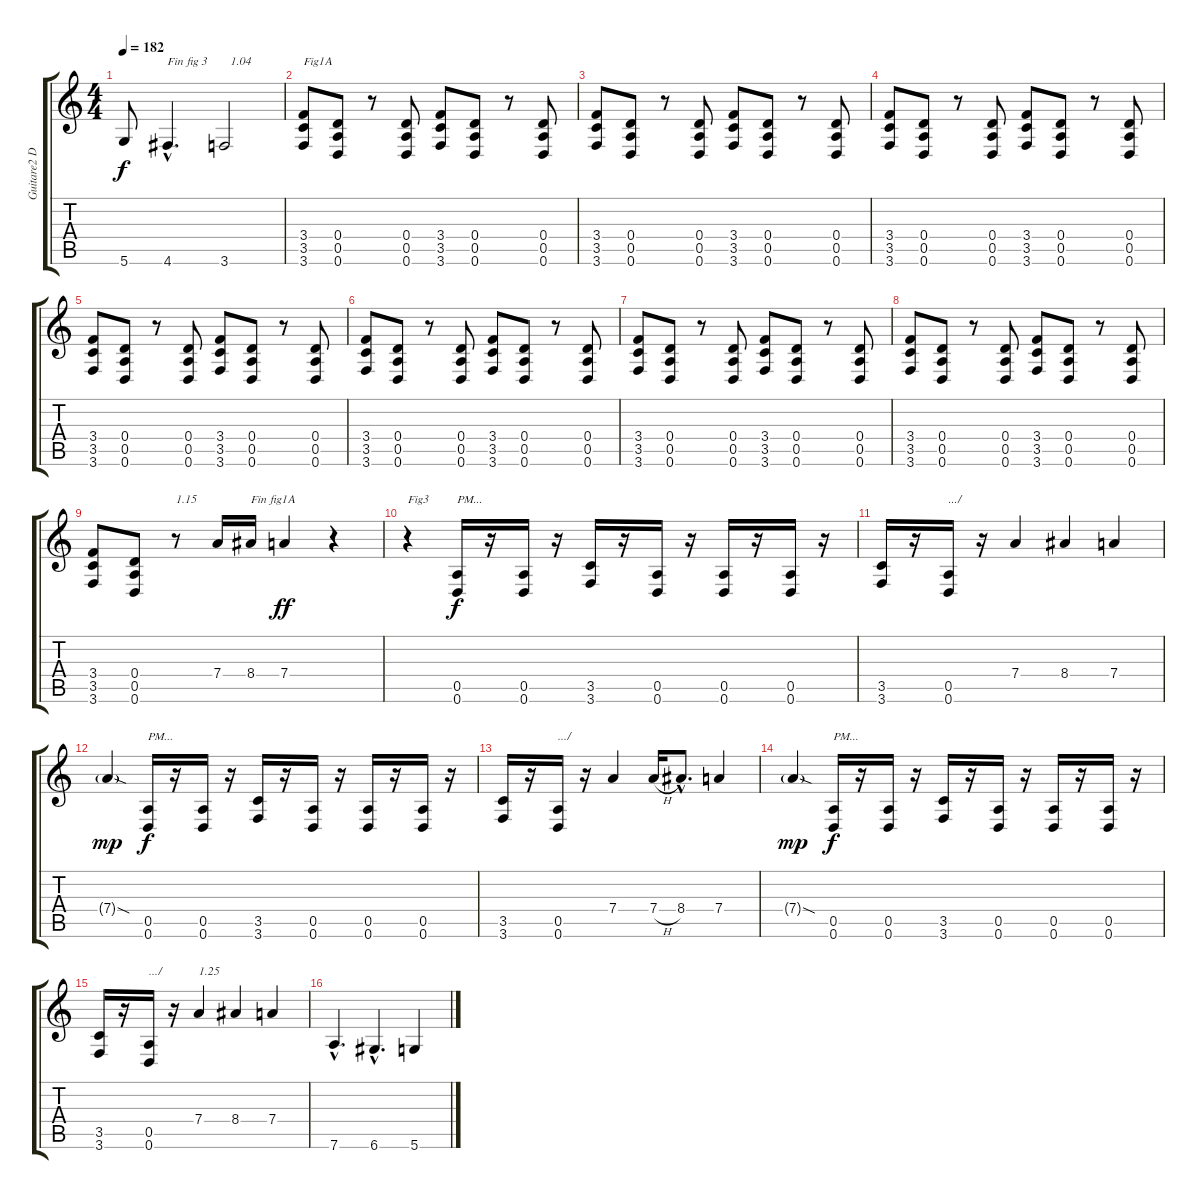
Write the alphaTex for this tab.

\track ("Guitare2 Dr-D" "Guitare2 D") {instrument distortionguitar}
\staff {score tabs}
\tuning (E4 B3 G3 D3 A2 D2) {hide}
\ts (4 4)
\tempo 182
\clef g2
\ks c
5.6{t}.8{dy f} 4.6{hac}.4{d txt "Fin fig 3"} 3.6.2{txt "  1.04"} |
(3.4 3.5 3.6).8{txt "Fig1A"} (0.4 0.5 0.6).8 r.8 (0.4 0.5 0.6).8 (3.4 3.5 3.6).8 (0.4 0.5 0.6).8 r.8 (0.4 0.5 0.6).8 |
(3.4 3.5 3.6).8 (0.4 0.5 0.6).8 r.8 (0.4 0.5 0.6).8 (3.4 3.5 3.6).8 (0.4 0.5 0.6).8 r.8 (0.4 0.5 0.6).8 |
(3.4 3.5 3.6).8 (0.4 0.5 0.6).8 r.8 (0.4 0.5 0.6).8 (3.4 3.5 3.6).8 (0.4 0.5 0.6).8 r.8 (0.4 0.5 0.6).8 |
(3.4 3.5 3.6).8 (0.4 0.5 0.6).8 r.8 (0.4 0.5 0.6).8 (3.4 3.5 3.6).8 (0.4 0.5 0.6).8 r.8 (0.4 0.5 0.6).8 |
(3.4 3.5 3.6).8 (0.4 0.5 0.6).8 r.8 (0.4 0.5 0.6).8 (3.4 3.5 3.6).8 (0.4 0.5 0.6).8 r.8 (0.4 0.5 0.6).8 |
(3.4 3.5 3.6).8 (0.4 0.5 0.6).8 r.8 (0.4 0.5 0.6).8 (3.4 3.5 3.6).8 (0.4 0.5 0.6).8 r.8 (0.4 0.5 0.6).8 |
(3.4 3.5 3.6).8 (0.4 0.5 0.6).8 r.8 (0.4 0.5 0.6).8 (3.4 3.5 3.6).8 (0.4 0.5 0.6).8 r.8 (0.4 0.5 0.6).8 |
(3.4 3.5 3.6).8 (0.4 0.5 0.6).8 r.8{txt "1.15"} 7.4.16 8.4.16{txt "Fin fig1A"} 7.4.4{dy ff} r.4 |
r.4{txt "Fig3"} (0.5 0.6).16{txt "PM..." dy f} r.16 (0.5 0.6).16 r.16 (3.5 3.6).16 r.16 (0.5 0.6).16 r.16 (0.5 0.6).16 r.16 (0.5 0.6).16 r.16 |
(3.5 3.6).16 r.16 (0.5 0.6).16{txt ".../"} r.16 7.4.4 8.4.4 7.4.4 |
7.4{sod g}.4{dy mp} (0.5 0.6).16{txt "PM..." dy f} r.16 (0.5 0.6).16 r.16 (3.5 3.6).16 r.16 (0.5 0.6).16 r.16 (0.5 0.6).16 r.16 (0.5 0.6).16 r.16 |
(3.5 3.6).16 r.16 (0.5 0.6).16{txt ".../"} r.16 7.4.4 7.4{h}.16 8.4{hac}.8{d} 7.4.4 |
7.4{sod g}.4{dy mp} (0.5 0.6).16{txt "PM..." dy f} r.16 (0.5 0.6).16 r.16 (3.5 3.6).16 r.16 (0.5 0.6).16 r.16 (0.5 0.6).16 r.16 (0.5 0.6).16 r.16 |
(3.5 3.6).16 r.16 (0.5 0.6).16{txt ".../"} r.16 7.4.4{txt "1.25"} 8.4.4 7.4.4 |
7.6{hac}.4{d} 6.6{hac}.4{d} 5.6.4
